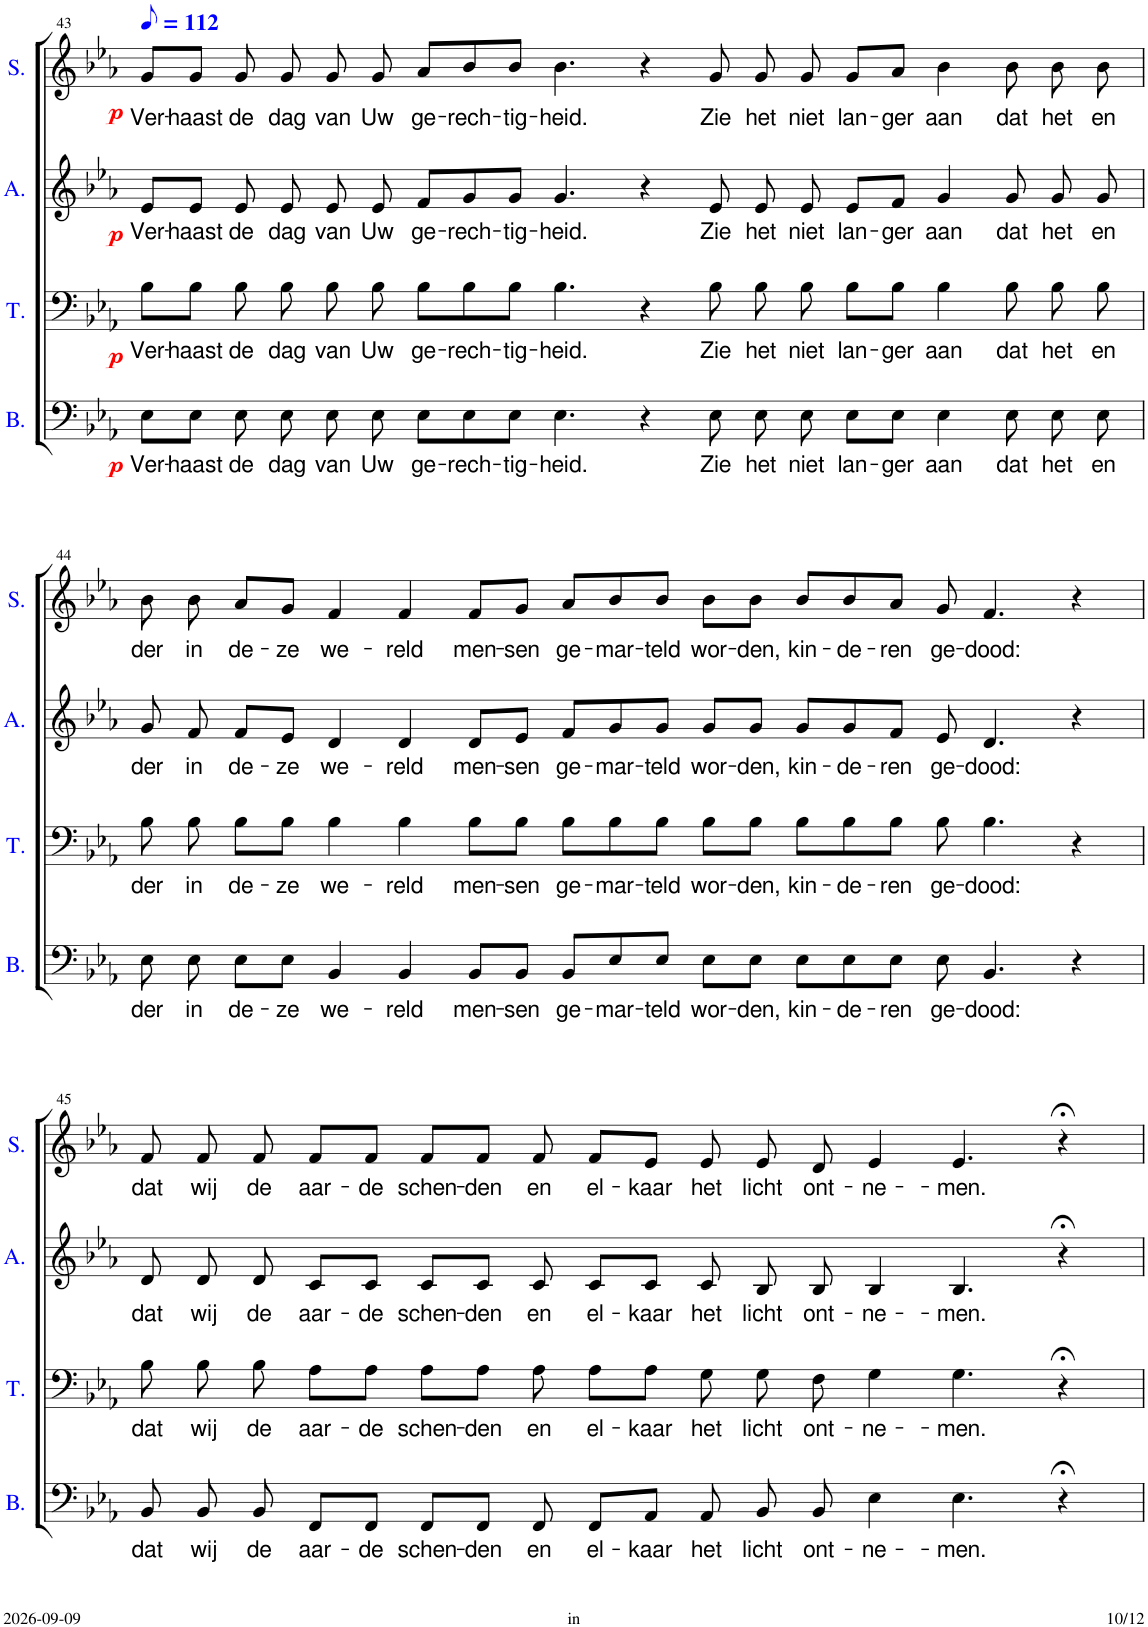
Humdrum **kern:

**kern	**text	**dynam	**kern	**text	**dynam	**kern	**text	**dynam	**kern	**text	**dynam
*part4	*part4	*part4	*part3	*part3	*part3	*part2	*part2	*part2	*part1	*part1	*part1
*staff4	*staff4	*staff4	*staff3	*staff3	*staff3	*staff2	*staff2	*staff2	*staff1	*staff1	*staff1
*I"Bass	*	*	*I"Tenor	*	*	*I"Alto	*	*	*I"Soprano	*	*
*I'B.	*	*	*I'T.	*	*	*I'A.	*	*	*I'S.	*	*
!!LO:PB:g=z
*clefF4	*	*	*clefF4	*	*	*clefG2	*	*	*clefG2	*	*
*k[b-e-a-]	*	*	*k[b-e-a-]	*	*	*k[b-e-a-]	*	*	*k[b-e-a-]	*	*
*M4/4	*	*	*M4/4	*	*	*M4/4	*	*	*M4/4	*	*
*MM56	*	*	*MM56	*	*	*MM56	*	*	*MM56	*	*
=43	=43	=43	=43	=43	=43	=43	=43	=43	=43	=43	=43
!	!LO:LY:b	!LO:DY:b	!	!LO:LY:b	!LO:DY:b	!	!LO:LY:b	!LO:DY:b	!	!LO:LY:b	!LO:DY:b
8E-\L	Ver-	p	8B-\L	Ver-	p	8e-/L	Ver-	p	8g/L	Ver-	p
!	!LO:LY:b	!	!	!LO:LY:b	!	!	!LO:LY:b	!	!	!LO:LY:b	!
8E-\J	-haast	.	8B-\J	-haast	.	8e-/J	-haast	.	8g/J	-haast	.
!	!LO:LY:b	!	!	!LO:LY:b	!	!	!LO:LY:b	!	!	!LO:LY:b	!
8E-\	de	.	8B-\	de	.	8e-/	de	.	8g/	de	.
!	!LO:LY:b	!	!	!LO:LY:b	!	!	!LO:LY:b	!	!	!LO:LY:b	!
8E-\	dag	.	8B-\	dag	.	8e-/	dag	.	8g/	dag	.
!	!LO:LY:b	!	!	!LO:LY:b	!	!	!LO:LY:b	!	!	!LO:LY:b	!
8E-\	van	.	8B-\	van	.	8e-/	van	.	8g/	van	.
!	!LO:LY:b	!	!	!LO:LY:b	!	!	!LO:LY:b	!	!	!LO:LY:b	!
8E-\	Uw	.	8B-\	Uw	.	8e-/	Uw	.	8g/	Uw	.
!	!LO:LY:b	!	!	!LO:LY:b	!	!	!LO:LY:b	!	!	!LO:LY:b	!
8E-\L	ge-	.	8B-\L	ge-	.	8f/L	ge-	.	8a-/L	ge-	.
!	!LO:LY:b	!	!	!LO:LY:b	!	!	!LO:LY:b	!	!	!LO:LY:b	!
8E-\	-rech-	.	8B-\	-rech-	.	8g/	-rech-	.	8b-/	-rech-	.
!	!LO:LY:b	!	!	!LO:LY:b	!	!	!LO:LY:b	!	!	!LO:LY:b	!
8E-\J	-tig-	.	8B-\J	-tig-	.	8g/J	-tig-	.	8b-/J	-tig-	.
!	!LO:LY:b	!	!	!LO:LY:b	!	!	!LO:LY:b	!	!	!LO:LY:b	!
4.E-\	-heid.	.	4.B-\	-heid.	.	4.g/	-heid.	.	4.b-\	-heid.	.
4r	.	.	4r	.	.	4r	.	.	4r	.	.
!	!LO:LY:b	!	!	!LO:LY:b	!	!	!LO:LY:b	!	!	!LO:LY:b	!
8E-\	Zie	.	8B-\	Zie	.	8e-/	Zie	.	8g/	Zie	.
!	!LO:LY:b	!	!	!LO:LY:b	!	!	!LO:LY:b	!	!	!LO:LY:b	!
8E-\	het	.	8B-\	het	.	8e-/	het	.	8g/	het	.
!	!LO:LY:b	!	!	!LO:LY:b	!	!	!LO:LY:b	!	!	!LO:LY:b	!
8E-\	niet	.	8B-\	niet	.	8e-/	niet	.	8g/	niet	.
!	!LO:LY:b	!	!	!LO:LY:b	!	!	!LO:LY:b	!	!	!LO:LY:b	!
8E-\L	lan-	.	8B-\L	lan-	.	8e-/L	lan-	.	8g/L	lan-	.
!	!LO:LY:b	!	!	!LO:LY:b	!	!	!LO:LY:b	!	!	!LO:LY:b	!
8E-\J	-ger	.	8B-\J	-ger	.	8f/J	-ger	.	8a-/J	-ger	.
!	!LO:LY:b	!	!	!LO:LY:b	!	!	!LO:LY:b	!	!	!LO:LY:b	!
4E-\	aan	.	4B-\	aan	.	4g/	aan	.	4b-\	aan	.
!	!LO:LY:b	!	!	!LO:LY:b	!	!	!LO:LY:b	!	!	!LO:LY:b	!
8E-\	dat	.	8B-\	dat	.	8g/	dat	.	8b-\	dat	.
!	!LO:LY:b	!	!	!LO:LY:b	!	!	!LO:LY:b	!	!	!LO:LY:b	!
8E-\	het	.	8B-\	het	.	8g/	het	.	8b-\	het	.
!	!LO:LY:b	!	!	!LO:LY:b	!	!	!LO:LY:b	!	!	!LO:LY:b	!
8E-\	en	.	8B-\	en	.	8g/	en	.	8b-\	en	.
!!LO:LB:g=z
=44	=44	=44	=44	=44	=44	=44	=44	=44	=44	=44	=44
!	!LO:LY:b	!	!	!LO:LY:b	!	!	!LO:LY:b	!	!	!LO:LY:b	!
8E-\	der	.	8B-\	der	.	8g/	der	.	8b-\	der	.
!	!LO:LY:b	!	!	!LO:LY:b	!	!	!LO:LY:b	!	!	!LO:LY:b	!
8E-\	in	.	8B-\	in	.	8f/	in	.	8b-\	in	.
!	!LO:LY:b	!	!	!LO:LY:b	!	!	!LO:LY:b	!	!	!LO:LY:b	!
8E-\L	de-	.	8B-\L	de-	.	8f/L	de-	.	8a-/L	de-	.
!	!LO:LY:b	!	!	!LO:LY:b	!	!	!LO:LY:b	!	!	!LO:LY:b	!
8E-\J	-ze	.	8B-\J	-ze	.	8e-/J	-ze	.	8g/J	-ze	.
!	!LO:LY:b	!	!	!LO:LY:b	!	!	!LO:LY:b	!	!	!LO:LY:b	!
4BB-/	we-	.	4B-\	we-	.	4d/	we-	.	4f/	we-	.
!	!LO:LY:b	!	!	!LO:LY:b	!	!	!LO:LY:b	!	!	!LO:LY:b	!
4BB-/	-reld	.	4B-\	-reld	.	4d/	-reld	.	4f/	-reld	.
!	!LO:LY:b	!	!	!LO:LY:b	!	!	!LO:LY:b	!	!	!LO:LY:b	!
8BB-/L	men-	.	8B-\L	men-	.	8d/L	men-	.	8f/L	men-	.
!	!LO:LY:b	!	!	!LO:LY:b	!	!	!LO:LY:b	!	!	!LO:LY:b	!
8BB-/J	-sen	.	8B-\J	-sen	.	8e-/J	-sen	.	8g/J	-sen	.
!	!LO:LY:b	!	!	!LO:LY:b	!	!	!LO:LY:b	!	!	!LO:LY:b	!
8BB-/L	ge-	.	8B-\L	ge-	.	8f/L	ge-	.	8a-/L	ge-	.
!	!LO:LY:b	!	!	!LO:LY:b	!	!	!LO:LY:b	!	!	!LO:LY:b	!
8E-/	-mar-	.	8B-\	-mar-	.	8g/	-mar-	.	8b-/	-mar-	.
!	!LO:LY:b	!	!	!LO:LY:b	!	!	!LO:LY:b	!	!	!LO:LY:b	!
8E-/J	-teld	.	8B-\J	-teld	.	8g/J	-teld	.	8b-/J	-teld	.
!	!LO:LY:b	!	!	!LO:LY:b	!	!	!LO:LY:b	!	!	!LO:LY:b	!
8E-\L	wor-	.	8B-\L	wor-	.	8g/L	wor-	.	8b-\L	wor-	.
!	!LO:LY:b	!	!	!LO:LY:b	!	!	!LO:LY:b	!	!	!LO:LY:b	!
8E-\J	-den,	.	8B-\J	-den,	.	8g/J	-den,	.	8b-\J	-den,	.
!	!LO:LY:b	!	!	!LO:LY:b	!	!	!LO:LY:b	!	!	!LO:LY:b	!
8E-\L	kin-	.	8B-\L	kin-	.	8g/L	kin-	.	8b-/L	kin-	.
!	!LO:LY:b	!	!	!LO:LY:b	!	!	!LO:LY:b	!	!	!LO:LY:b	!
8E-\	-de-	.	8B-\	-de-	.	8g/	-de-	.	8b-/	-de-	.
!	!LO:LY:b	!	!	!LO:LY:b	!	!	!LO:LY:b	!	!	!LO:LY:b	!
8E-\J	-ren	.	8B-\J	-ren	.	8f/J	-ren	.	8a-/J	-ren	.
!	!LO:LY:b	!	!	!LO:LY:b	!	!	!LO:LY:b	!	!	!LO:LY:b	!
8E-\	ge-	.	8B-\	ge-	.	8e-/	ge-	.	8g/	ge-	.
!	!LO:LY:b	!	!	!LO:LY:b	!	!	!LO:LY:b	!	!	!LO:LY:b	!
4.BB-/	-dood:	.	4.B-\	-dood:	.	4.d/	-dood:	.	4.f/	-dood:	.
4r	.	.	4r	.	.	4r	.	.	4r	.	.
!!LO:LB:g=z
=45	=45	=45	=45	=45	=45	=45	=45	=45	=45	=45	=45
!	!LO:LY:b	!	!	!LO:LY:b	!	!	!LO:LY:b	!	!	!LO:LY:b	!
8BB-/	dat	.	8B-\	dat	.	8d/	dat	.	8f/	dat	.
!	!LO:LY:b	!	!	!LO:LY:b	!	!	!LO:LY:b	!	!	!LO:LY:b	!
8BB-/	wij	.	8B-\	wij	.	8d/	wij	.	8f/	wij	.
!	!LO:LY:b	!	!	!LO:LY:b	!	!	!LO:LY:b	!	!	!LO:LY:b	!
8BB-/	de	.	8B-\	de	.	8d/	de	.	8f/	de	.
!	!LO:LY:b	!	!	!LO:LY:b	!	!	!LO:LY:b	!	!	!LO:LY:b	!
8FF/L	aar-	.	8A-\L	aar-	.	8c/L	aar-	.	8f/L	aar-	.
!	!LO:LY:b	!	!	!LO:LY:b	!	!	!LO:LY:b	!	!	!LO:LY:b	!
8FF/J	-de	.	8A-\J	-de	.	8c/J	-de	.	8f/J	-de	.
!	!LO:LY:b	!	!	!LO:LY:b	!	!	!LO:LY:b	!	!	!LO:LY:b	!
8FF/L	schen-	.	8A-\L	schen-	.	8c/L	schen-	.	8f/L	schen-	.
!	!LO:LY:b	!	!	!LO:LY:b	!	!	!LO:LY:b	!	!	!LO:LY:b	!
8FF/J	-den	.	8A-\J	-den	.	8c/J	-den	.	8f/J	-den	.
!	!LO:LY:b	!	!	!LO:LY:b	!	!	!LO:LY:b	!	!	!LO:LY:b	!
8FF/	en	.	8A-\	en	.	8c/	en	.	8f/	en	.
!	!LO:LY:b	!	!	!LO:LY:b	!	!	!LO:LY:b	!	!	!LO:LY:b	!
8FF/L	el-	.	8A-\L	el-	.	8c/L	el-	.	8f/L	el-	.
!	!LO:LY:b	!	!	!LO:LY:b	!	!	!LO:LY:b	!	!	!LO:LY:b	!
8AA-/J	-kaar	.	8A-\J	-kaar	.	8c/J	-kaar	.	8e-/J	-kaar	.
!	!LO:LY:b	!	!	!LO:LY:b	!	!	!LO:LY:b	!	!	!LO:LY:b	!
8AA-/	het	.	8G\	het	.	8c/	het	.	8e-/	het	.
!	!LO:LY:b	!	!	!LO:LY:b	!	!	!LO:LY:b	!	!	!LO:LY:b	!
8BB-/	licht	.	8G\	licht	.	8B-/	licht	.	8e-/	licht	.
!	!LO:LY:b	!	!	!LO:LY:b	!	!	!LO:LY:b	!	!	!LO:LY:b	!
8BB-/	ont-	.	8F\	ont-	.	8B-/	ont-	.	8d/	ont-	.
!	!LO:LY:b	!	!	!LO:LY:b	!	!	!LO:LY:b	!	!	!LO:LY:b	!
4E-\	-ne-	.	4G\	-ne-	.	4B-/	-ne-	.	4e-/	-ne-	.
!	!LO:LY:b	!	!	!LO:LY:b	!	!	!LO:LY:b	!	!	!LO:LY:b	!
4.E-\	-men.	.	4.G\	-men.	.	4.B-/	-men.	.	4.e-/	-men.	.
4r;<	.	.	4r;<	.	.	4r;<	.	.	4r;<	.	.
=	=	=	=	=	=	=	=	=	=	=	=
*-	*-	*-	*-	*-	*-	*-	*-	*-	*-	*-	*-
